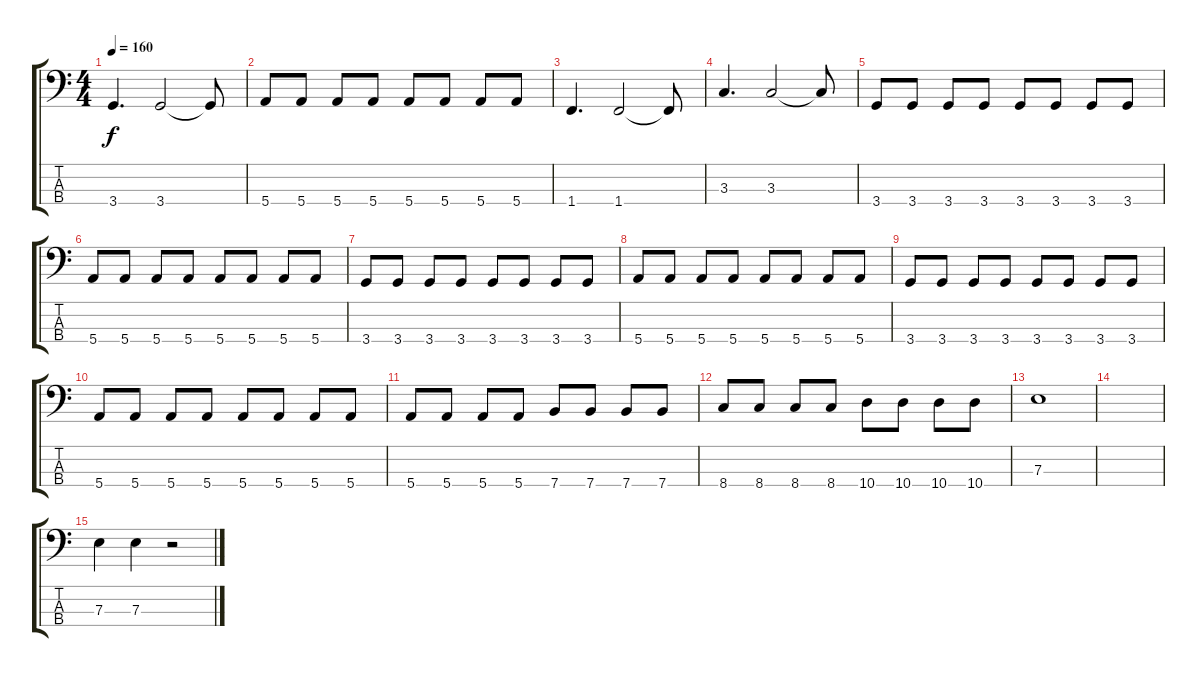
\track "" {instrument electricbassfinger}
\staff {score tabs}
\tuning (G2 D2 A1 E1) {hide}
\ts (4 4)
\tempo 160
\clef f4
\ks c
3.4.4{d dy f} 3.4.2 3.4{t}.8 |
5.4.8 5.4.8 5.4.8 5.4.8 5.4.8 5.4.8 5.4.8 5.4.8 |
1.4.4{d} 1.4.2 1.4{t}.8 |
3.3.4{d} 3.3.2 3.3{t}.8 |
3.4.8 3.4.8 3.4.8 3.4.8 3.4.8 3.4.8 3.4.8 3.4.8 |
5.4.8 5.4.8 5.4.8 5.4.8 5.4.8 5.4.8 5.4.8 5.4.8 |
3.4.8 3.4.8 3.4.8 3.4.8 3.4.8 3.4.8 3.4.8 3.4.8 |
5.4.8 5.4.8 5.4.8 5.4.8 5.4.8 5.4.8 5.4.8 5.4.8 |
3.4.8 3.4.8 3.4.8 3.4.8 3.4.8 3.4.8 3.4.8 3.4.8 |
5.4.8 5.4.8 5.4.8 5.4.8 5.4.8 5.4.8 5.4.8 5.4.8 |
5.4.8 5.4.8 5.4.8 5.4.8 7.4.8 7.4.8 7.4.8 7.4.8 |
8.4.8 8.4.8 8.4.8 8.4.8 10.4.8 10.4.8 10.4.8 10.4.8 |
7.3.1 |
|
7.3.4 7.3.4 r.2
